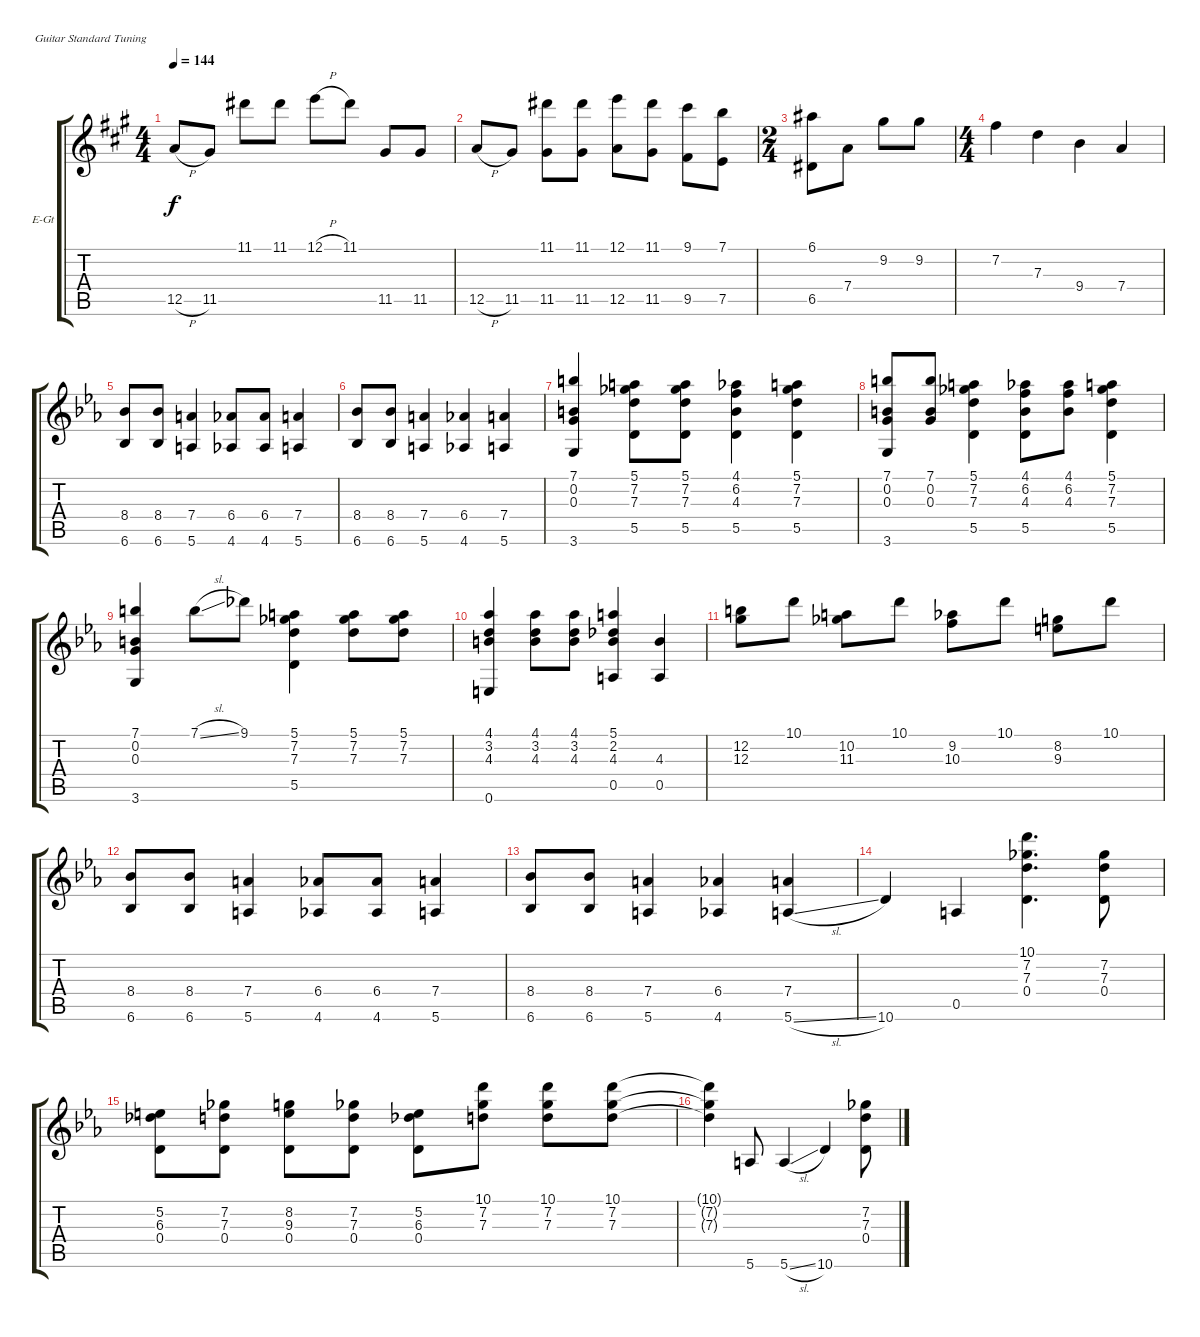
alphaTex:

\bracketExtendMode groupsimilarinstruments
\firstSystemTrackNameOrientation horizontal
\otherSystemsTrackNameOrientation horizontal
\track ("Fingerstyle" "E-Gt") {instrument electricguitarclean}
\staff {score tabs}
\tuning (E4 B3 G3 D3 A2 E2)
\ts (4 4)
\tempo 144
\clef g2
\ks a
12.5{h}.8{dy f} 11.5.8 11.1.8 11.1.8 12.1{h}.8 11.1.8 11.5.8 11.5.8 |
12.5{h}.8 11.5.8 (11.1 11.5).8 (11.1 11.5).8 (12.1 12.5).8 (11.1 11.5).8 (9.1 9.5).8 (7.1 7.5).8 |
\ts (2 4)
(6.1 6.5).8 7.4.8 9.2.8 9.2.8 |
\ts (4 4)
7.2.4 7.3.4 9.4.4 7.4.4 |
\ks eb
(6.6 8.4).8 (8.4 6.6).8 (5.6 7.4).4 (6.4 4.6).8 (4.6 6.4).8 (5.6 7.4).4 |
(6.6 8.4).8 (8.4 6.6).8 (5.6 7.4).4 (4.6 6.4).4 (5.6 7.4).4 |
(3.6 0.3 0.2 7.1).4 (5.5 7.3 7.2 5.1).8 (5.5 7.3 7.2 5.1).8 (5.5 4.3 6.2 4.1).4 (5.5 7.3 7.2 5.1).4 |
(3.6 0.3 0.2 7.1).8 (7.1 0.2 0.3).8 (5.5 7.3 7.2 5.1).4 (5.5 4.3 6.2 4.1).8 (4.3 6.2 4.1).8 (5.5 7.3 7.2 5.1).4 |
(3.6 0.3 0.2 7.1).4 7.1{sl}.8 9.1.8 (5.5 7.3 7.2 5.1).4 (7.3 7.2 5.1).8 (7.3 7.2 5.1).8 |
(4.3 3.2 4.1 0.6).4 (4.3 3.2 4.1).8 (4.3 3.2 4.1).8 (4.3 2.2 5.1 0.5).4 (4.3 0.5).4 |
(12.3 12.2).8 10.1.8 (11.3 10.2).8 10.1.8 (10.3 9.2).8 10.1.8 (9.3 8.2).8 10.1.8 |
(6.6 8.4).8 (8.4 6.6).8 (5.6 7.4).4 (6.4 4.6).8 (4.6 6.4).8 (5.6 7.4).4 |
(6.6 8.4).8 (8.4 6.6).8 (5.6 7.4).4 (4.6 6.4).4 (5.6{sl} 7.4).4 |
10.6.4 0.5.4 (10.1 7.2 7.3 0.4).4{d} (7.2 7.3 0.4).8 |
(5.2 6.3 0.4).8 (7.2 7.3 0.4).8 (8.2 9.3 0.4).8 (7.2 7.3 0.4).8 (5.2 6.3 0.4).8 (10.1 7.2 7.3).8 (10.1 7.2 7.3).8 (10.1 7.2 7.3).8 |
(7.2{t} 7.3{t} 10.1{t}).4 5.6.8 5.6{sl}.4 10.6.4 (7.2 7.3 0.4).8
